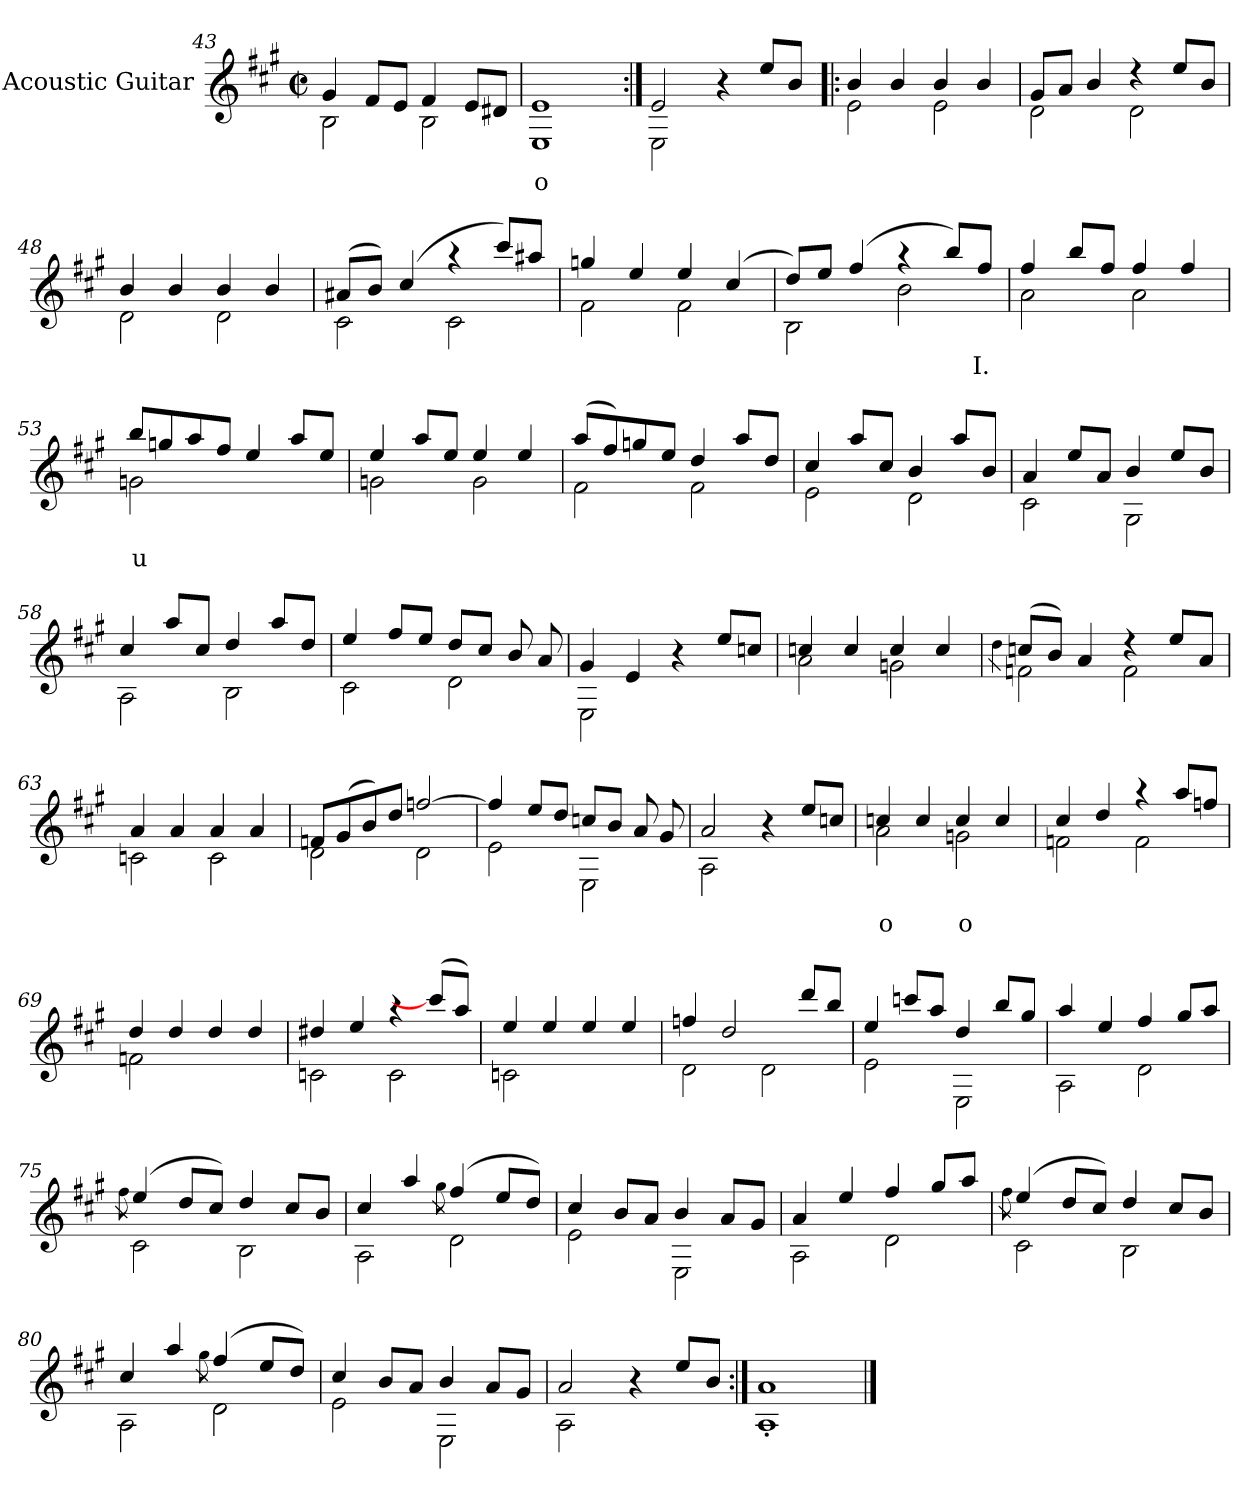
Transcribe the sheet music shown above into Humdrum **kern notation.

**kern	**text
*part1	*part1
*staff1	*staff1
*I"Acoustic Guitar	*
*I'Ac Gtr	*
!!LO:PB:g=z
*clefG2	*
*k[f#c#g#]	*
*M2/2	*
*met(c|)	*
=43	=43
*^	*
4g#/	2B\	.
8f#/L	.	.
8e/J	.	.
4f#/	2B\	.
8e/L	.	.
8d#X/J	.	.
*v	*v	*
=44	=44
1E 1e	o
=45:|!	=45:|!
*^	*
2e/	2E\	.
4r	2ryy	.
8ee/L	.	.
8b/J	.	.
=46!|:	=46!|:	=46!|:
4b/	2e\	.
4b/	.	.
4b/	2e\	.
4b/	.	.
=47	=47	=47
8g#/L	2d\	.
8a/J	.	.
4b/	.	.
4r	2d\	.
8ee/L	.	.
8b/J	.	.
!!LO:LB:g=z	!!
=48	=48	=48
4b/	2d\	.
4b/	.	.
4b/	2d\	.
4b/	.	.
=49	=49	=49
(8a#X/L	2c#\	.
8b/J)	.	.
(4cc#/	.	.
4r	2c#\	.
8ccc#/L)	.	.
8aa#X/J	.	.
=50	=50	=50
4ggn/	2f#\	.
4ee/	.	.
4ee/	2f#\	.
(4cc#/	.	.
=51	=51	=51
8dd/L)	2B\	.
8ee/J	.	.
(4ff#/	.	.
4r	2b\	.
8bb/L)	.	.
8ff#/J	.	I.
!!LO:LB:g=z	!!
=52	=52	=52
4ff#/	2a\	.
8bb/L	.	.
8ff#/J	.	.
4ff#/	2a\	.
4ff#/	.	.
=53	=53	=53
8bb/L	2gn\	u
8ggn/	.	.
8aa/	.	.
8ff#/J	.	.
4ee/	2ryy	.
8aa/L	.	.
8ee/J	.	.
=54	=54	=54
4ee/	2gn\	.
8aa/L	.	.
8ee/J	.	.
4ee/	2g\	.
4ee/	.	.
=55	=55	=55
(8aa/L	2f#\	.
8ff#/)	.	.
8ggn/	.	.
8ee/J	.	.
4dd/	2f#\	.
8aa/L	.	.
8dd/J	.	.
!!LO:LB:g=z	!!
=56	=56	=56
4cc#/	2e\	.
8aa/L	.	.
8cc#/J	.	.
4b/	2d\	.
8aa/L	.	.
8b/J	.	.
=57	=57	=57
4a/	2c#\	.
8ee/L	.	.
8a/J	.	.
4b/	2G#\	.
8ee/L	.	.
8b/J	.	.
=58	=58	=58
4cc#/	2A\	.
8aa/L	.	.
8cc#/J	.	.
4dd/	2B\	.
8aa/L	.	.
8dd/J	.	.
=59	=59	=59
4ee/	2c#\	.
8ff#/L	.	.
8ee/J	.	.
8dd/L	2d\	.
8cc#/J	.	.
8b/	.	.
8a/	.	.
!!LO:LB:g=z	!!
=60	=60	=60
4g#/	2E\	.
4e/	.	.
4r	2ryy	.
8ee/L	.	.
8ccn/J	.	.
=61	=61	=61
4ccn/	2a\	.
4cc/	.	.
4cc/	2gn\	.
4cc/	.	.
=62	=62	=62
.	4qdd\	.
(8ccn/L	2fn\	.
8b/J)	.	.
4a/	.	.
4r	2f\	.
8ee/L	.	.
8a/J	.	.
=63	=63	=63
4a/	2cn\	.
4a/	.	.
4a/	2c\	.
4a/	.	.
!!LO:LB:g=z	!!
=64	=64	=64
8fn/L	2d\	.
(8g#/	.	.
8b/)	.	.
8dd/J	.	.
[2ffn/	2d\	.
=65	=65	=65
4ff/]	2e\	.
8ee/L	.	.
8dd/J	.	.
8ccn/L	2E\	.
8b/J	.	.
8a/	.	.
8g#/	.	.
=66	=66	=66
2a/	2A\	.
4r	2ryy	.
8ee/L	.	.
8ccn/J	.	.
=67	=67	=67
4ccn/	2a\	o
4cc/	.	.
4cc/	2gn\	o
4cc/	.	.
!!LO:LB:g=z	!!
=68	=68	=68
4cc#/	2fn\	.
4dd/	.	.
4r	2f\	.
8aa/L	.	.
8ffn/J	.	.
=69	=69	=69
4dd/	2fn\	.
4dd/	.	.
4dd/	2ryy	.
4dd/	.	.
=70	=70	=70
4dd#X/	2cn\	.
4ee/	.	.
4r	2c\	.
(8ccc/L]	.	.
8aa/J)	.	.
=71	=71	=71
4ee/	2cn\	.
4ee/	.	.
4ee/	2ryy	.
4ee/	.	.
!!LO:LB:g=z	!!
=72	=72	=72
4ffn/	2d\	.
2dd/	.	.
.	2d\	.
8ddd/L	.	.
8bb/J	.	.
=73	=73	=73
4ee/	2e\	.
8cccn/L	.	.
8aa/J	.	.
4dd/	2E\	.
8bb/L	.	.
8gg#/J	.	.
=74	=74	=74
4aa/	2A\	.
4ee/	.	.
4ff#/	2d\	.
8gg#/L	.	.
8aa/J	.	.
=75	=75	=75
.	8qff#\	.
(4ee/	2c#\	.
8dd/L	.	.
8cc#/J)	.	.
4dd/	2B\	.
8cc#/L	.	.
8b/J	.	.
!!LO:LB:g=z	!!
=76	=76	=76
4cc#/	2A\	.
4aa/	.	.
.	8qgg#\	.
(4ff#/	2d\	.
8ee/L	.	.
8dd/J)	.	.
=77	=77	=77
4cc#/	2e\	.
8b/L	.	.
8a/J	.	.
4b/	2E\	.
8a/L	.	.
8g#/J	.	.
=78	=78	=78
4a/	2A\	.
4ee/	.	.
4ff#/	2d\	.
8gg#/L	.	.
8aa/J	.	.
!!LO:LB:g=z	!!
=79	=79	=79
.	8qff#\	.
(4ee/	2c#\	.
8dd/L	.	.
8cc#/J)	.	.
4dd/	2B\	.
8cc#/L	.	.
8b/J	.	.
=80	=80	=80
4cc#/	2A\	.
4aa/	.	.
.	8qgg#\	.
(4ff#/	2d\	.
8ee/L	.	.
8dd/J)	.	.
=81	=81	=81
4cc#/	2e\	.
8b/L	.	.
8a/J	.	.
4b/	2E\	.
8a/L	.	.
8g#/J	.	.
=82	=82	=82
2a/	2A\	.
4r	2ryy	.
8ee/L	.	.
8b/J	.	.
*v	*v	*
=83:|!	=83:|!
1A' 1a'	.
==	==
*-	*-
